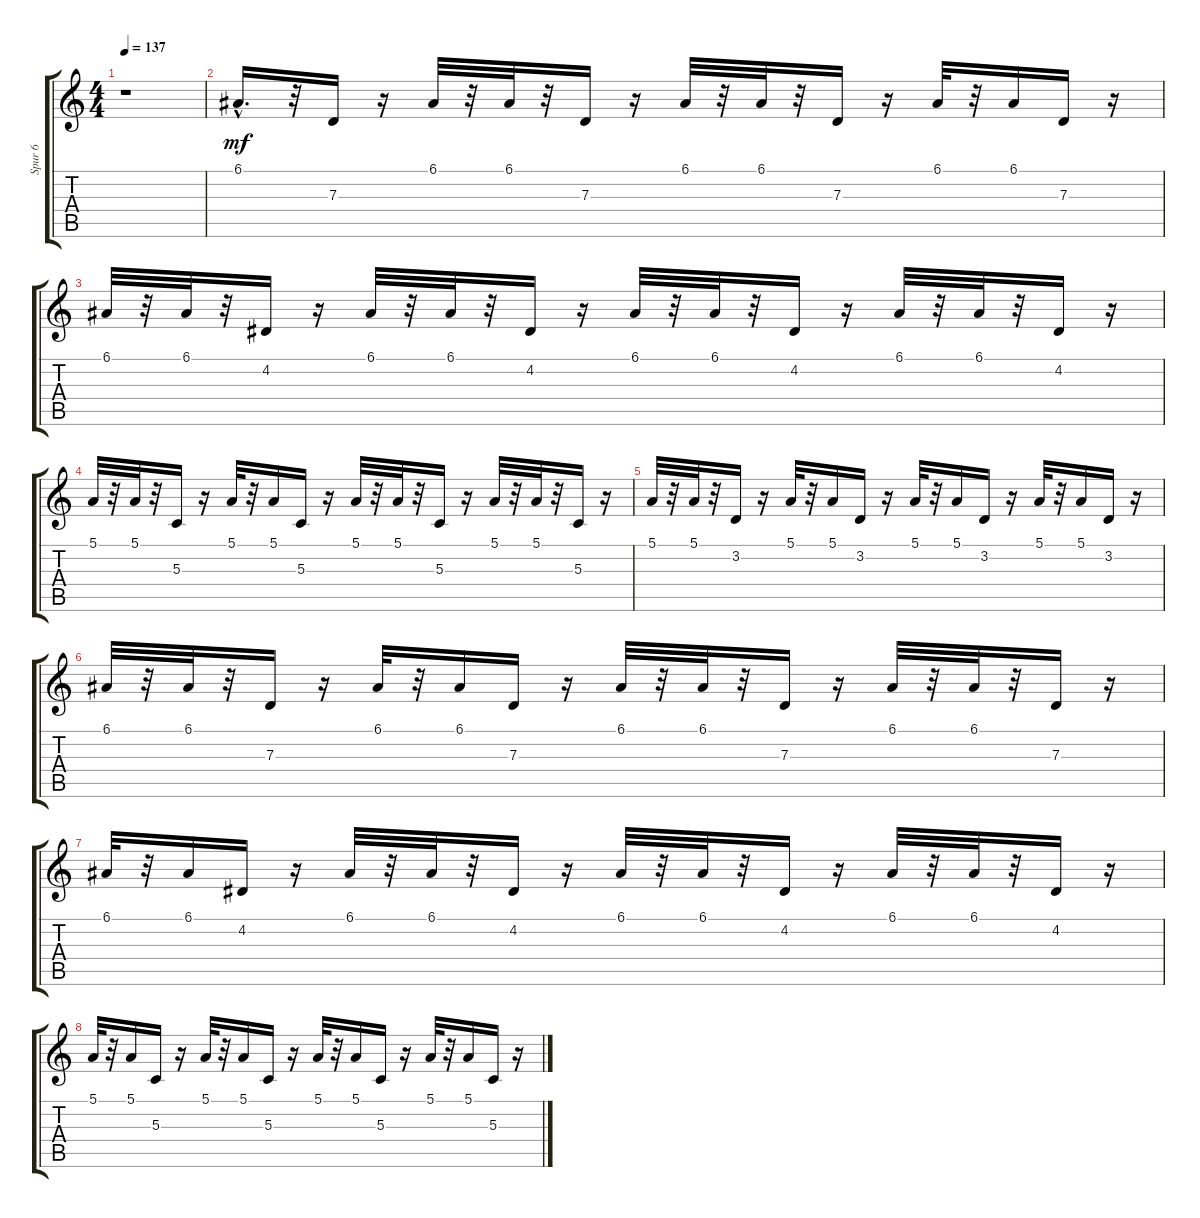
\track ("Spur 6" "Spur 6") {instrument lead2sawtooth}
\staff {score tabs}
\tuning (E4 B3 G3 D3 A2 E2) {hide}
\ts (4 4)
\tempo 137
\clef g2
\ks c
r.1{dy mf} |
6.1{hac}.16{d volume 13 balance 8 instrument lead2sawtooth} r.32 7.3.16 r.16 6.1.32 r.32 6.1.32 r.32 7.3.16 r.16 6.1.32 r.32 6.1.32 r.32 7.3.16 r.16 6.1.32 r.32 6.1.16 7.3.16 r.16 |
6.1.32 r.32 6.1.32 r.32 4.2.16 r.16 6.1.32 r.32 6.1.32 r.32 4.2.16 r.16 6.1.32 r.32 6.1.32 r.32 4.2.16 r.16 6.1.32 r.32 6.1.32 r.32 4.2.16 r.16 |
5.1.32 r.32 5.1.32 r.32 5.3.16 r.16 5.1.32 r.32 5.1.16 5.3.16 r.16 5.1.32 r.32 5.1.32 r.32 5.3.16 r.16 5.1.32 r.32 5.1.32 r.32 5.3.16 r.16 |
5.1.32 r.32 5.1.32 r.32 3.2.16 r.16 5.1.32 r.32 5.1.16 3.2.16 r.16 5.1.32 r.32 5.1.16 3.2.16 r.16 5.1.32 r.32 5.1.16 3.2.16 r.16 |
6.1.32 r.32 6.1.32 r.32 7.3.16 r.16 6.1.32 r.32 6.1.16 7.3.16 r.16 6.1.32 r.32 6.1.32 r.32 7.3.16 r.16 6.1.32 r.32 6.1.32 r.32 7.3.16 r.16 |
6.1.32 r.32 6.1.16 4.2.16 r.16 6.1.32 r.32 6.1.32 r.32 4.2.16 r.16 6.1.32 r.32 6.1.32 r.32 4.2.16 r.16 6.1.32 r.32 6.1.32 r.32 4.2.16 r.16 |
5.1.32 r.32 5.1.16 5.3.16 r.16 5.1.32 r.32 5.1.16 5.3.16 r.16 5.1.32 r.32 5.1.16 5.3.16 r.16 5.1.32 r.32 5.1.16 5.3.16 r.16
